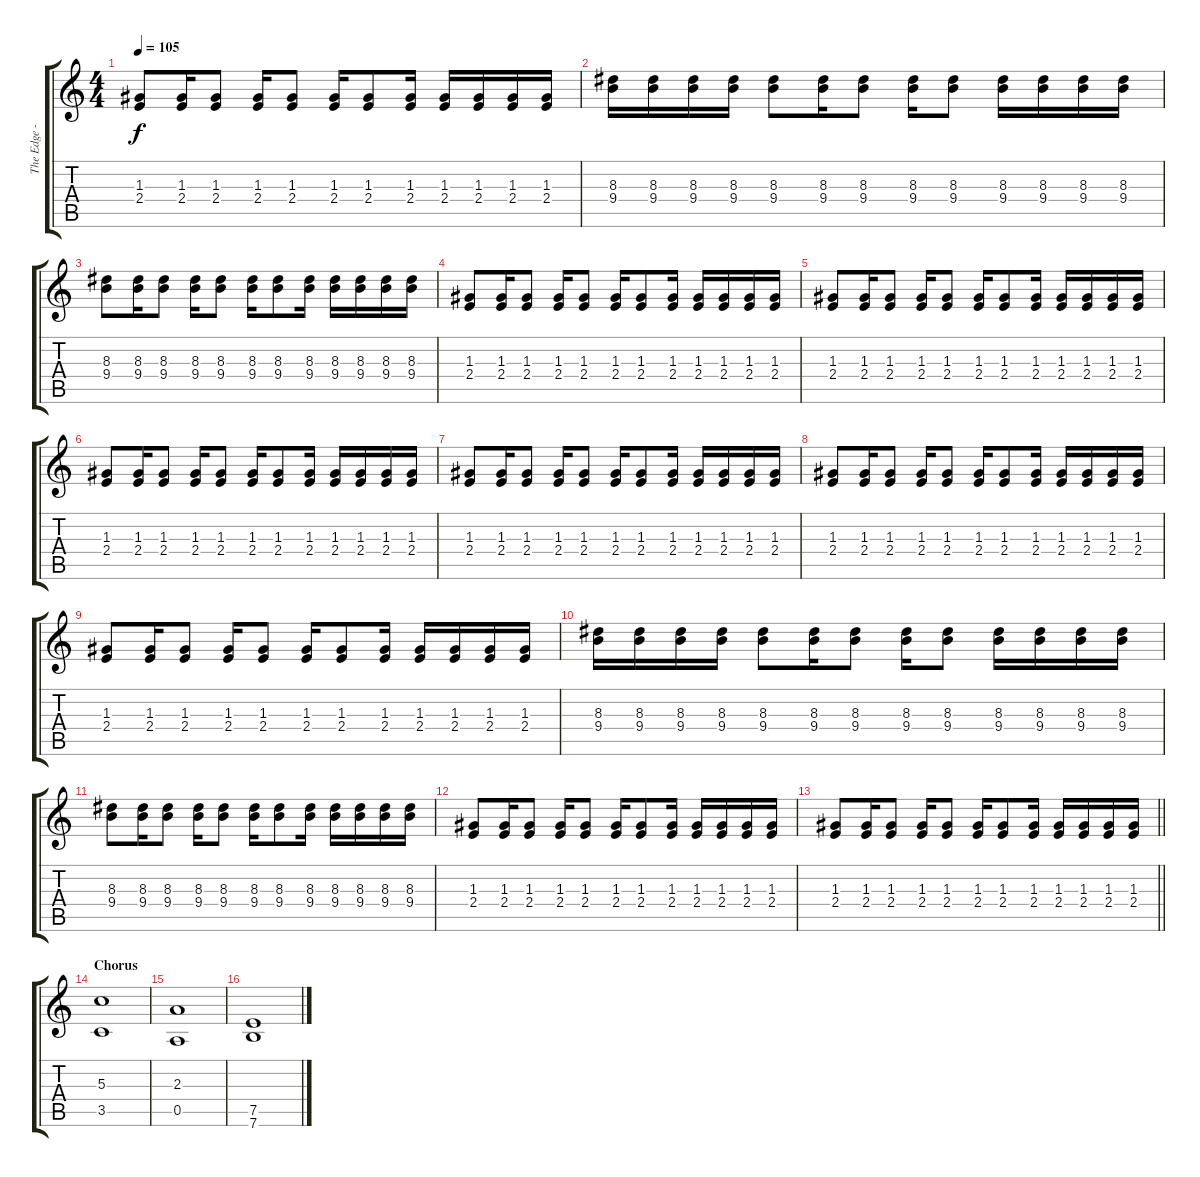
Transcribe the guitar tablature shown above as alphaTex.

\track ("The Edge - GI" "The Edge -") {instrument distortionguitar}
\staff {score tabs}
\tuning (E4 B3 G3 D3 A2 E2) {hide}
\ts (4 4)
\tempo 105
\clef g2
\ks c
(1.3 2.4).8{dy f} (1.3 2.4).16 (1.3 2.4).8 (1.3 2.4).16 (1.3 2.4).8 (1.3 2.4).16 (1.3 2.4).8 (1.3 2.4).16 (1.3 2.4).16 (1.3 2.4).16 (1.3 2.4).16 (1.3 2.4).16 |
(8.3 9.4).16 (8.3 9.4).16 (8.3 9.4).16 (8.3 9.4).16 (8.3 9.4).8 (8.3 9.4).16 (8.3 9.4).8 (8.3 9.4).16 (8.3 9.4).8 (8.3 9.4).16 (8.3 9.4).16 (8.3 9.4).16 (8.3 9.4).16 |
(8.3 9.4).8 (8.3 9.4).16 (8.3 9.4).8 (8.3 9.4).16 (8.3 9.4).8 (8.3 9.4).16 (8.3 9.4).8 (8.3 9.4).16 (8.3 9.4).16 (8.3 9.4).16 (8.3 9.4).16 (8.3 9.4).16 |
(1.3 2.4).8 (1.3 2.4).16 (1.3 2.4).8 (1.3 2.4).16 (1.3 2.4).8 (1.3 2.4).16 (1.3 2.4).8 (1.3 2.4).16 (1.3 2.4).16 (1.3 2.4).16 (1.3 2.4).16 (1.3 2.4).16 |
(1.3 2.4).8 (1.3 2.4).16 (1.3 2.4).8 (1.3 2.4).16 (1.3 2.4).8 (1.3 2.4).16 (1.3 2.4).8 (1.3 2.4).16 (1.3 2.4).16 (1.3 2.4).16 (1.3 2.4).16 (1.3 2.4).16 |
(1.3 2.4).8 (1.3 2.4).16 (1.3 2.4).8 (1.3 2.4).16 (1.3 2.4).8 (1.3 2.4).16 (1.3 2.4).8 (1.3 2.4).16 (1.3 2.4).16 (1.3 2.4).16 (1.3 2.4).16 (1.3 2.4).16 |
(1.3 2.4).8 (1.3 2.4).16 (1.3 2.4).8 (1.3 2.4).16 (1.3 2.4).8 (1.3 2.4).16 (1.3 2.4).8 (1.3 2.4).16 (1.3 2.4).16 (1.3 2.4).16 (1.3 2.4).16 (1.3 2.4).16 |
(1.3 2.4).8 (1.3 2.4).16 (1.3 2.4).8 (1.3 2.4).16 (1.3 2.4).8 (1.3 2.4).16 (1.3 2.4).8 (1.3 2.4).16 (1.3 2.4).16 (1.3 2.4).16 (1.3 2.4).16 (1.3 2.4).16 |
(1.3 2.4).8 (1.3 2.4).16 (1.3 2.4).8 (1.3 2.4).16 (1.3 2.4).8 (1.3 2.4).16 (1.3 2.4).8 (1.3 2.4).16 (1.3 2.4).16 (1.3 2.4).16 (1.3 2.4).16 (1.3 2.4).16 |
(8.3 9.4).16 (8.3 9.4).16 (8.3 9.4).16 (8.3 9.4).16 (8.3 9.4).8 (8.3 9.4).16 (8.3 9.4).8 (8.3 9.4).16 (8.3 9.4).8 (8.3 9.4).16 (8.3 9.4).16 (8.3 9.4).16 (8.3 9.4).16 |
(8.3 9.4).8 (8.3 9.4).16 (8.3 9.4).8 (8.3 9.4).16 (8.3 9.4).8 (8.3 9.4).16 (8.3 9.4).8 (8.3 9.4).16 (8.3 9.4).16 (8.3 9.4).16 (8.3 9.4).16 (8.3 9.4).16 |
(1.3 2.4).8 (1.3 2.4).16 (1.3 2.4).8 (1.3 2.4).16 (1.3 2.4).8 (1.3 2.4).16 (1.3 2.4).8 (1.3 2.4).16 (1.3 2.4).16 (1.3 2.4).16 (1.3 2.4).16 (1.3 2.4).16 |
\barLineRight lightlight
(1.3 2.4).8 (1.3 2.4).16 (1.3 2.4).8 (1.3 2.4).16 (1.3 2.4).8 (1.3 2.4).16 (1.3 2.4).8 (1.3 2.4).16 (1.3 2.4).16 (1.3 2.4).16 (1.3 2.4).16 (1.3 2.4).16 |
\section ("" "Chorus")
(5.3 3.5).1{instrument electricguitarclean} |
(2.3 0.5).1 |
(7.5 7.6).1
